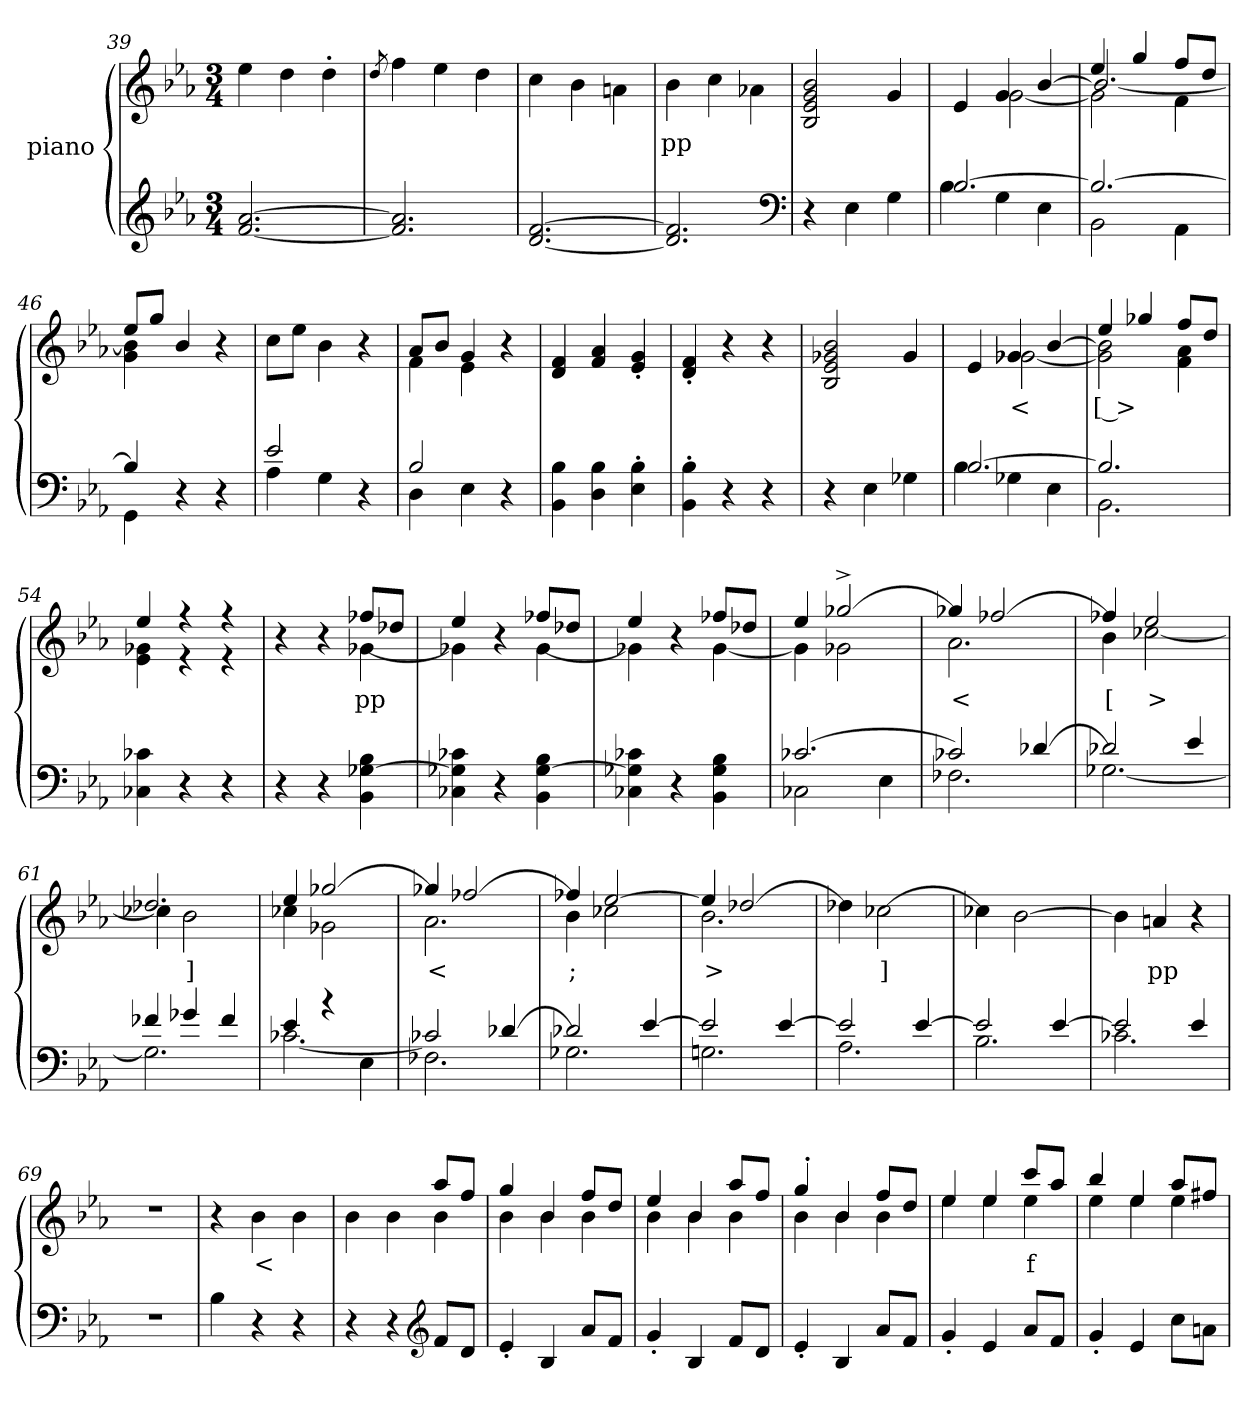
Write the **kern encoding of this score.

**kern	**kern	**text
*part2	*part1	*part1
*staff2	*staff1	*staff1
*	*I"piano	*
*clefG2	*clefG2	*
*k[b-e-a-]	*k[b-e-a-]	*
*E-:	*E-:	*
*M3/4	*M3/4	*
=39	=39	=39
[2.f [2.a-	4ee-	.
.	4dd	.
.	4dd'>	.
=40	=40	=40
.	8qdd/	.
2.f] 2.a-]	4ff	.
.	4ee-	.
.	4dd	.
=41	=41	=41
[2.d [2.f	4cc	.
.	4b-	.
.	4an\	.
=42	=42	=42
2.d] 2.f]	4b-	pp
.	4cc	.
.	4a-X\	.
*clefF4	*	*
=43	=43	=43
4r	2B- 2e- 2g 2b-	.
4E-	.	.
4G	4g	.
=44	=44	=44
*^	*^	*
[2.B-	4B-	4e-	4ryy	.
.	4G	4g	[2g	.
.	4E-	[4b-	.	.
=45	=45	=45	=45	=45
*	*	*	*^	*
2.B-_	2BB-	4ee-	2.b-/_	2g\]	.
.	.	4gg	.	.	.
.	4AA-	8ffL	.	4f\	.
.	.	8ddJ	.	.	.
*	*	*	*v	*v	*
=46	=46	=46	=46	=46
4B-]	4GG	8ee-L	4g 4b-]	.
.	.	8ggJ	.	.
4r	2ryy	4b-/	2ryy	.
4r	.	4r	.	.
*	*	*v	*v	*
=47	=47	=47	=47
2e-	4A-	8ccL	.
.	.	8ee-J	.
.	4G	4b-	.
4r	4ryy	4r	.
=48	=48	=48	=48
*	*	*^	*
2B-	4D	8a-L	4f	.
.	.	8b-J	.	.
.	4E-	4g	4e-	.
4r	4ryy	4r	4ryy	.
*v	*v	*	*	*
*	*v	*v	*
=49	=49	=49
4BB- 4B-	4d 4f	.
4D 4B-	4f 4a-	.
4E-'> 4B-'>	4e-'> 4g'>	.
=50	=50	=50
4BB-'> 4B-'>	4d'> 4f'>	.
4r	4r	.
4r	4r	.
=51	=51	=51
4r	2B- 2e- 2g-X 2b-	.
4E-	.	.
4G-X	4g-	.
=52	=52	=52
*^	*^	*
[2.B-	4B-	4e-	4ryy	.
.	4G-X	4g-X	[2g-	<
.	4E-	[4b-	.	.
=53	=53	=53	=53	=53
2.B-]	2.BB-	4ee-	2g-] 2b-]	[ >
.	.	4gg-X	.	.
.	.	8ffL	4f 4a-	.
.	.	8ddJ	.	.
*v	*v	*	*	*
=54	=54	=54	=54
4C-X 4c-X	4ee-	4e- 4g-X	.
4r	4r	4r	]
4r	4r	4r	.
=55	=55	=55	=55
4r	4r	2ryy	.
4r	4r	.	.
4BB- [4G-X 4B-	8ff-XL	[4g-X	pp
.	8dd-XJ	.	.
=56	=56	=56	=56
4C-X 4G-X] 4c-X	4ee-	4g-X]	.
4r	4r	4ryy	.
4BB- [4G- 4B-	8ff-XL	[4g-	.
.	8dd-XJ	.	.
=57	=57	=57	=57
4C-X 4G-X] 4c-X	4ee-	4g-X]	.
4r	4r	4ryy	.
4BB- 4G- 4B-	8ff-XL	[4g-	.
.	8dd-XJ	.	.
=58	=58	=58	=58
*^	*	*	*
[2.c-X	2C-	4ee-	4g-]	.
.	.	[2gg-X^>	2g-	.
.	4E-	.	.	.
=59	=59	=59	=59	=59
2c-X]	2.F-X	4gg-X]	2.a-	<
.	.	[2ff-X	.	.
[4d-X	.	.	.	.
=60	=60	=60	=60	=60
2d-X]	[2.G-X	4ff-X]	4b-	[
.	.	2ee-	[2cc-X	>
4e-	.	.	.	.
=61	=61	=61	=61	=61
4f-X	2.G-]	2.dd-X	4cc-X]	.
4g-X	.	.	2b-	]
4f-	.	.	.	.
=62	=62	=62	=62	=62
4e-	[2.c-X	4ee-	4cc-X	.
4r	.	[2gg-X	2g-	.
4E-\	.	.	.	.
=63	=63	=63	=63	=63
2c-X]	2.F-X	4gg-X]	2.a-	<
.	.	[2ff-X	.	.
[4d-X	.	.	.	.
=64	=64	=64	=64	=64
2d-X]	2.G-X	4ff-X]	4b-	;
.	.	[2ee-	2cc-X	.
[4e-	.	.	.	.
=65	=65	=65	=65	=65
2e-]	2.Gn	4ee-]	2.b-	>
.	.	[2dd-X	.	.
[4e-	.	.	.	.
*	*	*v	*v	*
=66	=66	=66	=66
2e-]	2.A-	4dd-X]	.
.	.	[2cc-X	]
[4e-	.	.	.
=67	=67	=67	=67
2e-]	2.B-	4cc-X]	.
.	.	[2b-	.
[4e-	.	.	.
=68	=68	=68	=68
2e-]	2.c-X	4b-]	.
.	.	4an	pp
4e-	.	4r	.
*v	*v	*	*
=69	=69	=69
2.r	2.r	.
=70	=70	=70
4B-	4r	.
4r	4b-	<
4r	4b-	.
=71	=71	=71
*	*^	*
4r	2ryy	4b-	.
4r	.	4b-	.
*clefG2	*	*	*
8fL	8aa-L	4b-	.
8dJ	8ffJ	.	.
=72	=72	=72	=72
4e-'>	4gg	4b-	.
4B-	4b-	4b-	.
8a-L	8ffL	4b-	.
8fJ	8ddJ	.	.
=73	=73	=73	=73
4g'>	4ee-	4b-	.
4B-	4b-	4b-	.
8fL	8aa-L	4b-	.
8dJ	8ffJ	.	.
=74	=74	=74	=74
4e-'>	4gg'>	4b-	.
4B-	4b-	4b-	.
8a-L	8ffL	4b-	.
8fJ	8ddJ	.	.
=75	=75	=75	=75
4g'>	4ee-	4ee-	.
4e-	4ee-	4ee-	.
8a-L	8cccL	4ee-	f
8fJ	8aa-J	.	.
=76	=76	=76	=76
4g'>	4bb-	4ee-	.
4e-	4ee-	4ee-	.
8ccL	8aa-L	4ee-	.
8anJ	8ff#XJ	.	.
*	*v	*v	*
=	=	=
*-	*-	*-
